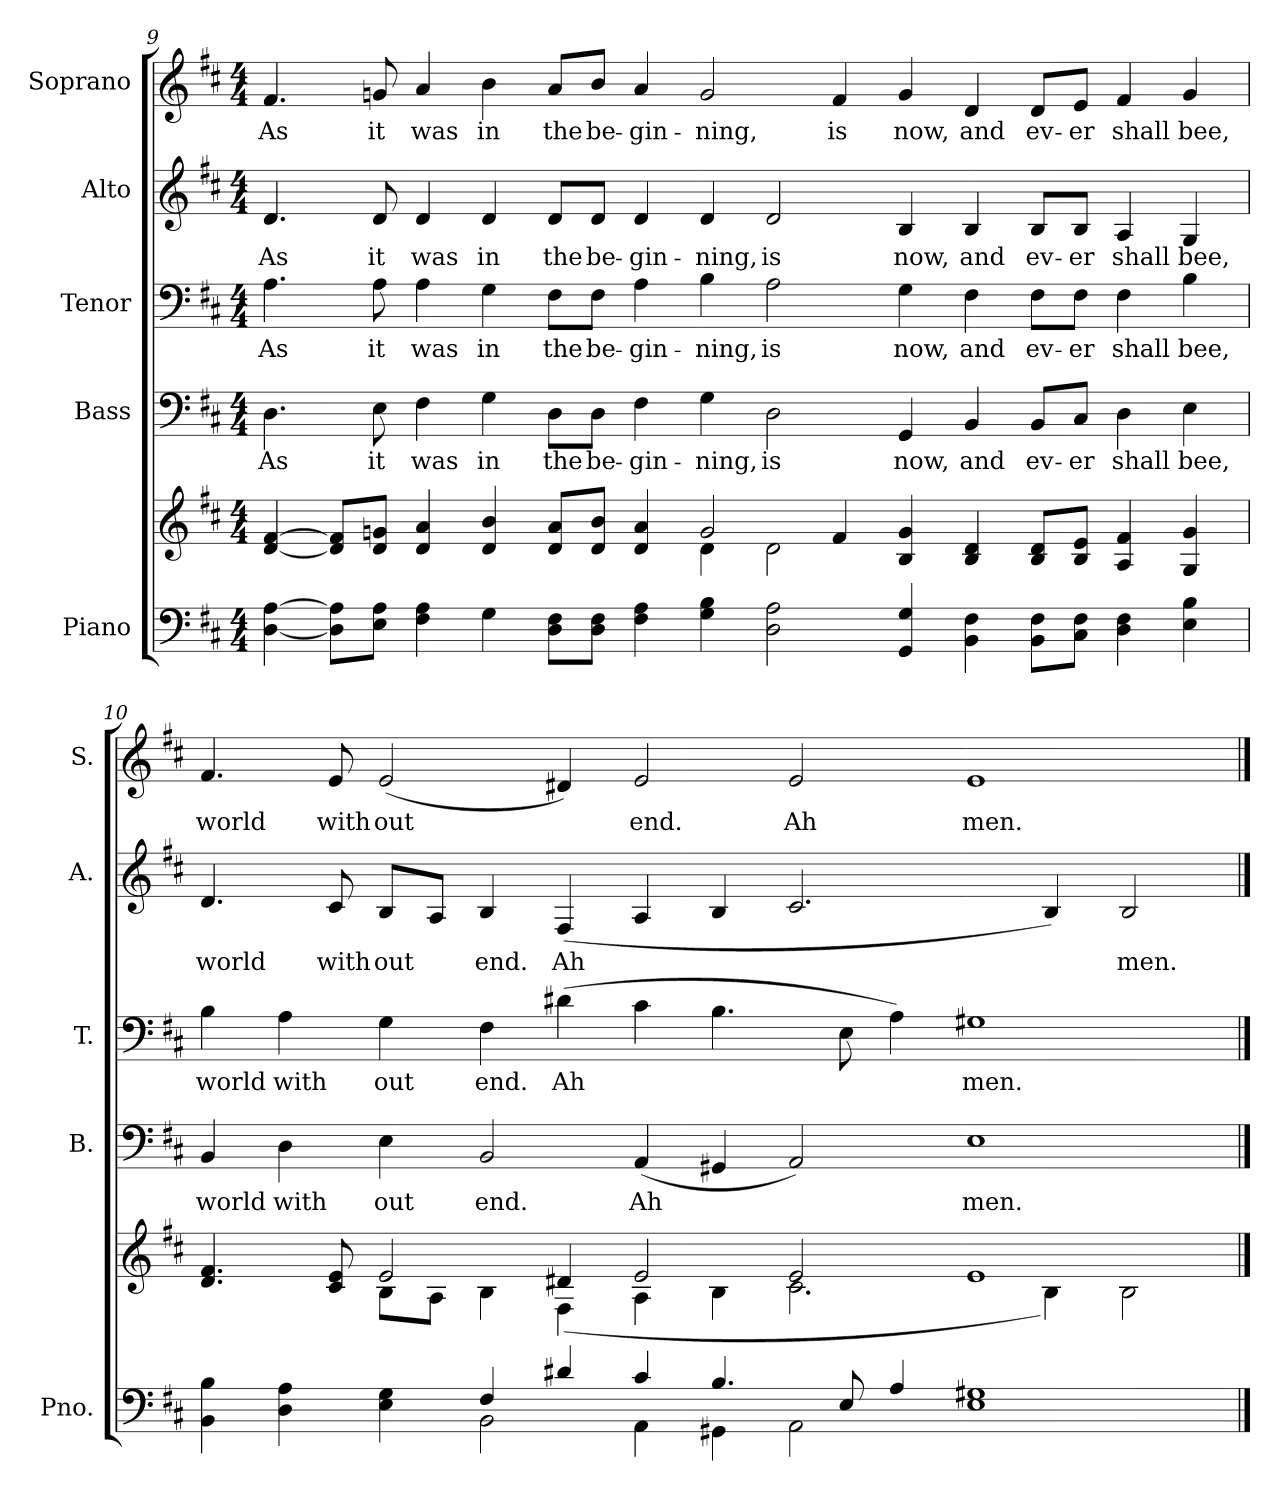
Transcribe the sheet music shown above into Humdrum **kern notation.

**kern	**kern	**kern	**text	**kern	**text	**kern	**text	**kern	**text
*part5	*part5	*part4	*part4	*part3	*part3	*part2	*part2	*part1	*part1
*staff6	*staff5	*staff4	*staff4	*staff3	*staff3	*staff2	*staff2	*staff1	*staff1
*I"Piano	*	*I"Bass	*	*I"Tenor	*	*I"Alto	*	*I"Soprano	*
*I'Pno.	*	*I'B.	*	*I'T.	*	*I'A.	*	*I'S.	*
!!LO:PB:g=z
*clefF4	*clefG2	*clefF4	*	*clefF4	*	*clefG2	*	*clefG2	*
*k[f#c#]	*k[f#c#]	*k[f#c#]	*	*k[f#c#]	*	*k[f#c#]	*	*k[f#c#]	*
*D:	*D:	*D:	*	*D:	*	*D:	*	*D:	*
*M4/4	*M4/4	*M4/4	*	*M4/4	*	*M4/4	*	*M4/4	*
=9	=9	=9	=9	=9	=9	=9	=9	=9	=9
*	*^	*	*	*	*	*	*	*	*
!	!	!	!	!LO:LY:b:color=#000000	!	!	!	!	!	!
!	!	!	!	!	!	!LO:LY:b:color=#000000	!	!	!	!
!	!	!	!	!	!	!	!	!LO:LY:b:color=#000000	!	!
!	!	!	!	!	!	!	!	!	!	!LO:LY:b:color=#000000
[<4Di\ [>4Ai	[<4di/ [>4f#i	1.ryy	4.Di\	As	4.Ai\	As	4.di/	As	4.f#i/	As
8Di\] 8Ai]L	8di/] 8f#i]L	.	.	.	.	.	.	.	.	.
!	!	!	!	!LO:LY:b:color=#000000	!	!	!	!	!	!
!	!	!	!	!	!	!LO:LY:b:color=#000000	!	!	!	!
!	!	!	!	!	!	!	!	!LO:LY:b:color=#000000	!	!
!	!	!	!	!	!	!	!	!	!	!LO:LY:b:color=#000000
8Ei\ 8AiJ	8di/ 8gniJ	.	8Ei\	it	8Ai\	it	8di/	it	8gni/	it
!	!	!	!	!LO:LY:b:color=#000000	!	!	!	!	!	!
!	!	!	!	!	!	!LO:LY:b:color=#000000	!	!	!	!
!	!	!	!	!	!	!	!	!LO:LY:b:color=#000000	!	!
!	!	!	!	!	!	!	!	!	!	!LO:LY:b:color=#000000
4F#i\ 4Ai	4di/ 4ai	.	4F#i\	was	4Ai\	was	4di/	was	4ai/	was
!	!	!	!	!LO:LY:b:color=#000000	!	!	!	!	!	!
!	!	!	!	!	!	!LO:LY:b:color=#000000	!	!	!	!
!	!	!	!	!	!	!	!	!LO:LY:b:color=#000000	!	!
!	!	!	!	!	!	!	!	!	!	!LO:LY:b:color=#000000
4Gi\	4di/ 4bi	.	4Gi\	in	4Gi\	in	4di/	in	4bi\	in
!	!	!	!	!LO:LY:b:color=#000000	!	!	!	!	!	!
!	!	!	!	!	!	!LO:LY:b:color=#000000	!	!	!	!
!	!	!	!	!	!	!	!	!LO:LY:b:color=#000000	!	!
!	!	!	!	!	!	!	!	!	!	!LO:LY:b:color=#000000
8Di\ 8F#iL	8di/ 8aiL	.	8Di\L	the	8F#i\L	the	8di/L	the	8ai/L	the
!	!	!	!	!LO:LY:b:color=#000000	!	!	!	!	!	!
!	!	!	!	!	!	!LO:LY:b:color=#000000	!	!	!	!
!	!	!	!	!	!	!	!	!LO:LY:b:color=#000000	!	!
!	!	!	!	!	!	!	!	!	!	!LO:LY:b:color=#000000
8Di\ 8F#iJ	8di/ 8biJ	.	8Di\J	be-	8F#i\J	be-	8di/J	be-	8bi/J	be-
!	!	!	!	!LO:LY:b:color=#000000	!	!	!	!	!	!
!	!	!	!	!	!	!LO:LY:b:color=#000000	!	!	!	!
!	!	!	!	!	!	!	!	!LO:LY:b:color=#000000	!	!
!	!	!	!	!	!	!	!	!	!	!LO:LY:b:color=#000000
4F#i\ 4Ai	4di/ 4ai	.	4F#i\	-gin-	4Ai\	-gin-	4di/	-gin-	4ai/	-gin-
!	!	!	!	!LO:LY:b:color=#000000	!	!	!	!	!	!
!	!	!	!	!	!	!LO:LY:b:color=#000000	!	!	!	!
!	!	!	!	!	!	!	!	!LO:LY:b:color=#000000	!	!
!	!	!	!	!	!	!	!	!	!	!LO:LY:b:color=#000000
4Gi\ 4Bi	2gi/	4di\	4Gi\	-ning,	4Bi\	-ning,	4di/	-ning,	2gi/	-ning,
!	!	!	!	!LO:LY:b:color=#000000	!	!	!	!	!	!
!	!	!	!	!	!	!LO:LY:b:color=#000000	!	!	!	!
!	!	!	!	!	!	!	!	!LO:LY:b:color=#000000	!	!
2Di\ 2Ai	.	2di\	2Di\	is	2Ai\	is	2di/	is	.	.
!	!	!	!	!	!	!	!	!	!	!LO:LY:b:color=#000000
.	4f#i/	.	.	.	.	.	.	.	4f#i/	is
!	!	!	!	!LO:LY:b:color=#000000	!	!	!	!	!	!
!	!	!	!	!	!	!LO:LY:b:color=#000000	!	!	!	!
!	!	!	!	!	!	!	!	!LO:LY:b:color=#000000	!	!
!	!	!	!	!	!	!	!	!	!	!LO:LY:b:color=#000000
4GGi/ 4Gi	4Bi/ 4gi	1ryy	4GGi/	now,	4Gi\	now,	4Bi/	now,	4gi/	now,
!	!	!	!	!LO:LY:b:color=#000000	!	!	!	!	!	!
!	!	!	!	!	!	!LO:LY:b:color=#000000	!	!	!	!
!	!	!	!	!	!	!	!	!LO:LY:b:color=#000000	!	!
!	!	!	!	!	!	!	!	!	!	!LO:LY:b:color=#000000
4BBi\ 4F#i	4Bi/ 4di	.	4BBi/	and	4F#i\	and	4Bi/	and	4di/	and
!	!	!	!	!LO:LY:b:color=#000000	!	!	!	!	!	!
!	!	!	!	!	!	!LO:LY:b:color=#000000	!	!	!	!
!	!	!	!	!	!	!	!	!LO:LY:b:color=#000000	!	!
!	!	!	!	!	!	!	!	!	!	!LO:LY:b:color=#000000
8BBi\ 8F#iL	8Bi/ 8diL	.	8BBi/L	ev-	8F#i\L	ev-	8Bi/L	ev-	8di/L	ev-
!	!	!	!	!LO:LY:b:color=#000000	!	!	!	!	!	!
!	!	!	!	!	!	!LO:LY:b:color=#000000	!	!	!	!
!	!	!	!	!	!	!	!	!LO:LY:b:color=#000000	!	!
!	!	!	!	!	!	!	!	!	!	!LO:LY:b:color=#000000
8C#i\ 8F#iJ	8Bi/ 8eiJ	.	8C#i/J	-er	8F#i\J	-er	8Bi/J	-er	8ei/J	-er
!	!	!	!	!LO:LY:b:color=#000000	!	!	!	!	!	!
!	!	!	!	!	!	!LO:LY:b:color=#000000	!	!	!	!
!	!	!	!	!	!	!	!	!LO:LY:b:color=#000000	!	!
!	!	!	!	!	!	!	!	!	!	!LO:LY:b:color=#000000
4Di\ 4F#i	4Ai/ 4f#i	.	4Di\	shall	4F#i\	shall	4Ai/	shall	4f#i/	shall
!	!	!	!	!LO:LY:b:color=#000000	!	!	!	!	!	!
!	!	!	!	!	!	!LO:LY:b:color=#000000	!	!	!	!
!	!	!	!	!	!	!	!	!LO:LY:b:color=#000000	!	!
!	!	!	!	!	!	!	!	!	!	!LO:LY:b:color=#000000
4Ei\ 4Bi	4Gi/ 4gi	4ryy	4Ei\	bee,	4Bi\	bee,	4Gi/	bee,	4gi/	bee,
!!LO:PB:g=z
=10	=10	=10	=10	=10	=10	=10	=10	=10	=10	=10
*^	*	*	*	*	*	*	*	*	*	*
!	!	!	!	!	!LO:LY:b:color=#000000	!	!	!	!	!	!
!	!	!	!	!	!	!	!LO:LY:b:color=#000000	!	!	!	!
!	!	!	!	!	!	!	!	!	!LO:LY:b:color=#000000	!	!
!	!	!	!	!	!	!	!	!	!	!	!LO:LY:b:color=#000000
4BBi\ 4Bi	2.ryy	4.di/ 4.f#i	4ryy	4BBi/	world	4Bi\	world	4.di/	world	4.f#i/	world
!	!	!	!	!	!LO:LY:b:color=#000000	!	!	!	!	!	!
!	!	!	!	!	!	!	!LO:LY:b:color=#000000	!	!	!	!
4Di\ 4Ai	.	.	4ryy	4Di\	with	4Ai\	with	.	.	.	.
!	!	!	!	!	!	!	!	!	!LO:LY:b:color=#000000	!	!
!	!	!	!	!	!	!	!	!	!	!	!LO:LY:b:color=#000000
.	.	8c#i/ 8ei	.	.	.	.	.	8c#i/	with	8ei/	with
!	!	!	!	!	!LO:LY:b:color=#000000	!	!	!	!	!	!
!	!	!	!	!	!	!	!LO:LY:b:color=#000000	!	!	!	!
!	!	!	!	!	!	!	!	!	!LO:LY:b:color=#000000	!	!
!	!	!	!	!	!	!	!	!	!	!	!LO:LY:b:color=#000000
4Ei\ 4Gi	.	2ei/	8Bi\L	4Ei\	out	4Gi\	out	8Bi/L	out	(2ei/	out
.	.	.	8Ai\J	.	.	.	.	8Ai/J	.	.	.
!	!	!	!	!	!LO:LY:b:color=#000000	!	!	!	!	!	!
!	!	!	!	!	!	!	!LO:LY:b:color=#000000	!	!	!	!
!	!	!	!	!	!	!	!	!	!LO:LY:b:color=#000000	!	!
4F#i/	2BBi\	.	4Bi\	2BBi/	end.	4F#i\	end.	4Bi/	end.	.	.
!	!	!	!	!	!	!	!LO:LY:b:color=#000000	!	!	!	!
!	!	!	!	!	!	!	!	!	!LO:LY:b:color=#000000	!	!
4d#Xi/	.	4d#Xi/	(4F#i\	.	.	(4d#Xi\	Ah	(4F#i/	Ah	4d#Xi/)	.
!	!	!	!	!	!LO:LY:b:color=#000000	!	!	!	!	!	!
!	!	!	!	!	!	!	!	!	!	!	!LO:LY:b:color=#000000
4c#i/	4AAi\	2ei/	4Ai\	(4AAi/	Ah	4c#i\	.	4Ai/	.	2ei/	end.
4.Bi/	4GG#Xi\	.	4Bi\	4GG#Xi/	.	4.Bi\	.	4Bi/	.	.	.
!	!	!	!	!	!	!	!	!	!	!	!LO:LY:b:color=#000000
.	2AAi\	2ei/	2.c#i\	2AAi/)	.	.	.	2.c#i/	.	2ei/	Ah
8Ei/	.	.	.	.	.	8Ei\	.	.	.	.	.
4Ai/	.	.	.	.	.	4Ai\)	.	.	.	.	.
!	!	!	!	!	!LO:LY:b:color=#000000	!	!	!	!	!	!
!	!	!	!	!	!	!	!LO:LY:b:color=#000000	!	!	!	!
!	!	!	!	!	!	!	!	!	!	!	!LO:LY:b:color=#000000
1Ei 1G#Xi	1ryy	1ei	.	1Ei	men.	1G#Xi	men.	.	.	1ei	men.
.	.	.	4Bi\)	.	.	.	.	4Bi/)	.	.	.
!	!	!	!	!	!	!	!	!	!LO:LY:b:color=#000000	!	!
.	.	.	2Bi\	.	.	.	.	2Bi/	men.	.	.
*v	*v	*	*	*	*	*	*	*	*	*	*
*	*v	*v	*	*	*	*	*	*	*	*
==	==	==	==	==	==	==	==	==	==
*-	*-	*-	*-	*-	*-	*-	*-	*-	*-
